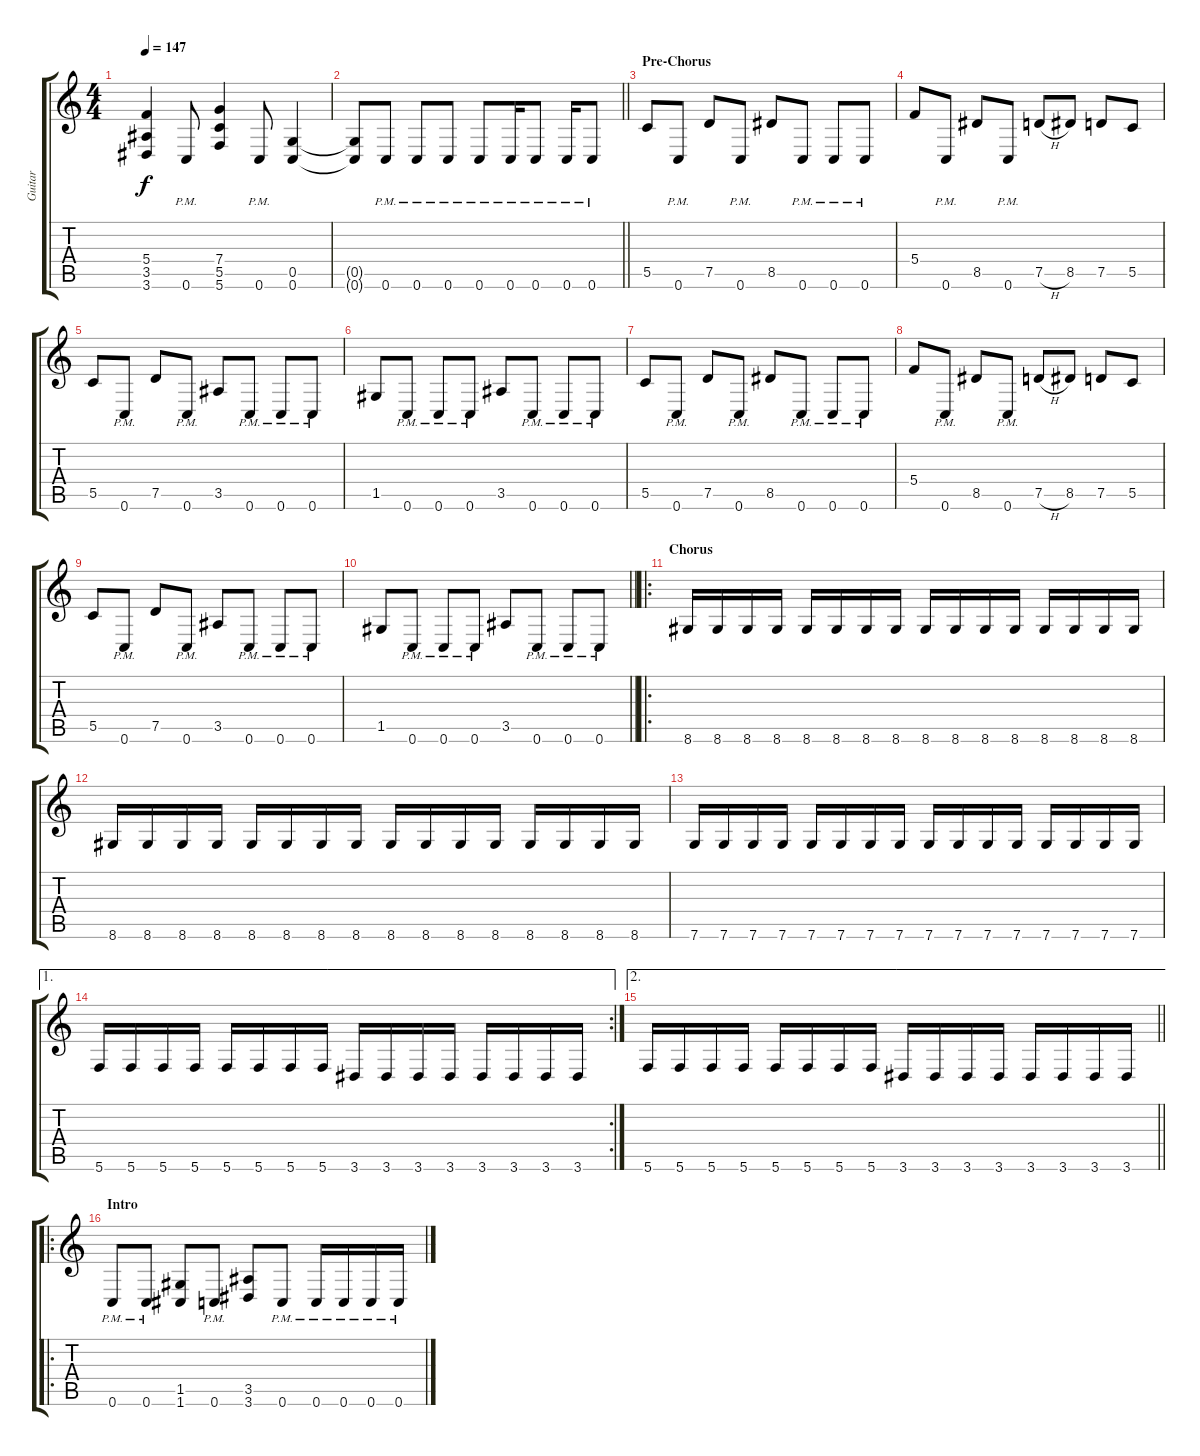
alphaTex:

\track ("Guitar" "Guitar") {instrument distortionguitar}
\staff {score tabs}
\tuning (D4 A3 F3 C3 G2 C2) {hide}
\ts (4 4)
\tempo 147
\clef g2
\ks c
(5.4 3.5 3.6).4{dy f} 0.6{pm}.8 (7.4 5.5 5.6).4 0.6{pm}.8 (0.5 0.6).4 |
\barLineRight lightlight
(0.5{t} 0.6{t}).8 0.6{pm}.8 0.6{pm}.8 0.6{pm}.8 0.6{pm}.8 0.6{pm}.16 0.6{pm}.8 0.6{pm}.16 0.6{pm}.8 |
\section ("" "Pre-Chorus")
5.5.8 0.6{pm}.8 7.5.8 0.6{pm}.8 8.5.8 0.6{pm}.8 0.6{pm}.8 0.6{pm}.8 |
5.4.8 0.6{pm}.8 8.5.8 0.6{pm}.8 7.5{h}.8 8.5.8 7.5.8 5.5.8 |
5.5.8 0.6{pm}.8 7.5.8 0.6{pm}.8 3.5.8 0.6{pm}.8 0.6{pm}.8 0.6{pm}.8 |
1.5.8 0.6{pm}.8 0.6{pm}.8 0.6{pm}.8 3.5.8 0.6{pm}.8 0.6{pm}.8 0.6{pm}.8 |
5.5.8 0.6{pm}.8 7.5.8 0.6{pm}.8 8.5.8 0.6{pm}.8 0.6{pm}.8 0.6{pm}.8 |
5.4.8 0.6{pm}.8 8.5.8 0.6{pm}.8 7.5{h}.8 8.5.8 7.5.8 5.5.8 |
5.5.8 0.6{pm}.8 7.5.8 0.6{pm}.8 3.5.8 0.6{pm}.8 0.6{pm}.8 0.6{pm}.8 |
\barLineRight lightlight
1.5.8 0.6{pm}.8 0.6{pm}.8 0.6{pm}.8 3.5.8 0.6{pm}.8 0.6{pm}.8 0.6{pm}.8 |
\ro
\section ("" "Chorus")
8.6.16 8.6.16 8.6.16 8.6.16 8.6.16 8.6.16 8.6.16 8.6.16 8.6.16 8.6.16 8.6.16 8.6.16 8.6.16 8.6.16 8.6.16 8.6.16 |
8.6.16 8.6.16 8.6.16 8.6.16 8.6.16 8.6.16 8.6.16 8.6.16 8.6.16 8.6.16 8.6.16 8.6.16 8.6.16 8.6.16 8.6.16 8.6.16 |
7.6.16 7.6.16 7.6.16 7.6.16 7.6.16 7.6.16 7.6.16 7.6.16 7.6.16 7.6.16 7.6.16 7.6.16 7.6.16 7.6.16 7.6.16 7.6.16 |
\ae 1
\rc 2
5.6.16 5.6.16 5.6.16 5.6.16 5.6.16 5.6.16 5.6.16 5.6.16 3.6.16 3.6.16 3.6.16 3.6.16 3.6.16 3.6.16 3.6.16 3.6.16 |
\ae 2
\barLineRight lightlight
5.6.16 5.6.16 5.6.16 5.6.16 5.6.16 5.6.16 5.6.16 5.6.16 3.6.16 3.6.16 3.6.16 3.6.16 3.6.16 3.6.16 3.6.16 3.6.16 |
\ro
\section ("" "Intro")
0.6{pm}.8 0.6{pm}.8 (1.5 1.6).8 0.6{pm}.8 (3.5 3.6).8 0.6{pm}.8 0.6{pm}.16 0.6{pm}.16 0.6{pm}.16 0.6{pm}.16
